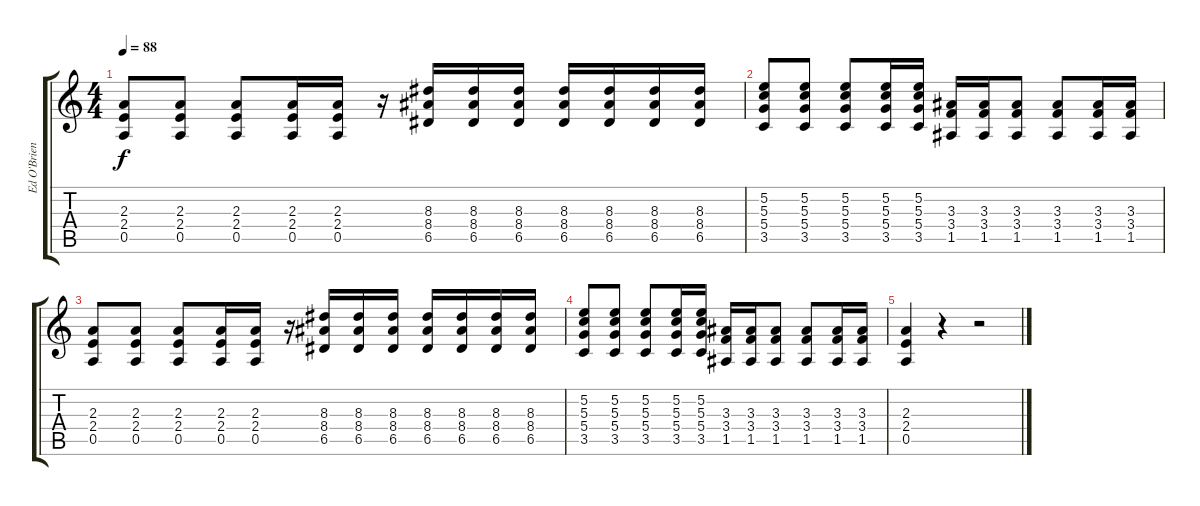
\track ("Ed O'Brien" "Ed O'Brien") {instrument electricguitarjazz}
\staff {score tabs}
\tuning (E4 B3 G3 D3 A2 E2) {hide}
\ts (4 4)
\tempo 88
\clef g2
\ks c
(2.3 2.4 0.5).8{dy f} (2.3 2.4 0.5).8 (2.3 2.4 0.5).8 (2.3 2.4 0.5).16 (2.3 2.4 0.5).16 r.16 (8.3 8.4 6.5).16 (8.3 8.4 6.5).16 (8.3 8.4 6.5).16 (8.3 8.4 6.5).16 (8.3 8.4 6.5).16 (8.3 8.4 6.5).16 (8.3 8.4 6.5).16 |
(5.2 5.3 5.4 3.5).8 (5.2 5.3 5.4 3.5).8 (5.2 5.3 5.4 3.5).8 (5.2 5.3 5.4 3.5).16 (5.2 5.3 5.4 3.5).16 (3.3 3.4 1.5).16 (3.3 3.4 1.5).16 (3.3 3.4 1.5).8 (3.3 3.4 1.5).8 (3.3 3.4 1.5).16 (3.3 3.4 1.5).16 |
(2.3 2.4 0.5).8 (2.3 2.4 0.5).8 (2.3 2.4 0.5).8 (2.3 2.4 0.5).16 (2.3 2.4 0.5).16 r.16 (8.3 8.4 6.5).16 (8.3 8.4 6.5).16 (8.3 8.4 6.5).16 (8.3 8.4 6.5).16 (8.3 8.4 6.5).16 (8.3 8.4 6.5).16 (8.3 8.4 6.5).16 |
(5.2 5.3 5.4 3.5).8 (5.2 5.3 5.4 3.5).8 (5.2 5.3 5.4 3.5).8 (5.2 5.3 5.4 3.5).16 (5.2 5.3 5.4 3.5).16 (3.3 3.4 1.5).16 (3.3 3.4 1.5).16 (3.3 3.4 1.5).8 (3.3 3.4 1.5).8 (3.3 3.4 1.5).16 (3.3 3.4 1.5).16 |
(2.3 2.4 0.5).4 r.4 r.2
